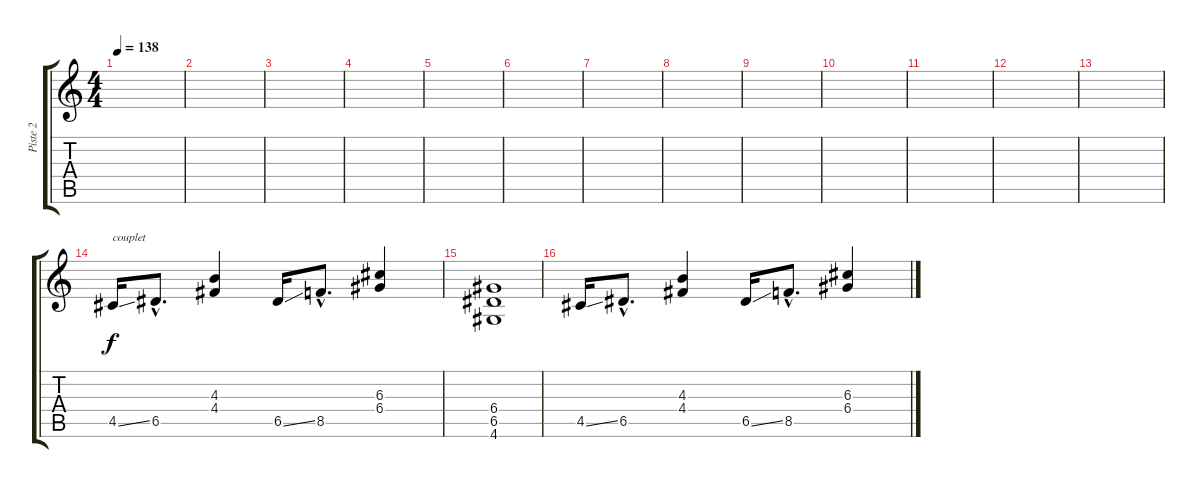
\track ("Piste 2" "Piste 2") {instrument overdrivenguitar}
\staff {score tabs}
\tuning (E4 B3 G3 D3 A2 E2) {hide}
\ts (4 4)
\tempo 138
\clef g2
\ks c
|
|
|
|
|
|
|
|
|
|
|
|
|
4.5{ss}.16{txt "couplet"} 6.5{hac}.8{d} (4.3 4.4).4 6.5{ss}.16 8.5{hac}.8{d} (6.3 6.4).4 |
(6.4 6.5 4.6).1 |
4.5{ss}.16 6.5{hac}.8{d} (4.3 4.4).4 6.5{ss}.16 8.5{hac}.8{d} (6.3 6.4).4
